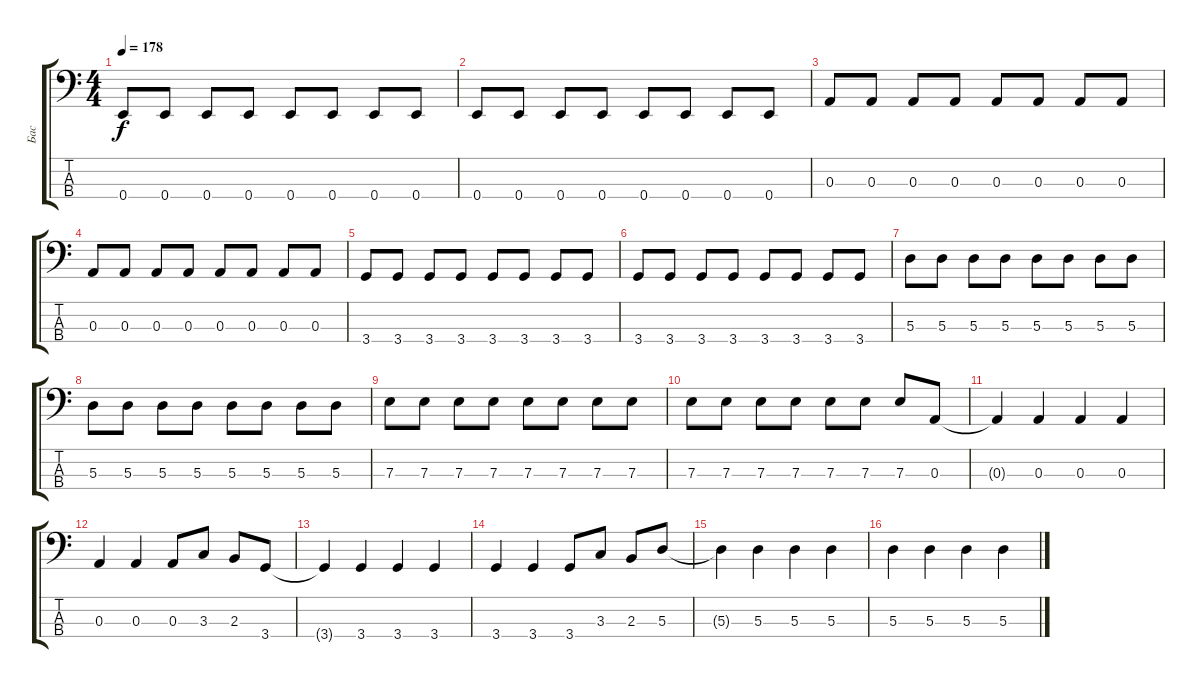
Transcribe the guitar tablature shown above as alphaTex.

\track ("Бас" "Бас") {instrument electricbasspick}
\staff {score tabs}
\tuning (G2 D2 A1 E1) {hide}
\ts (4 4)
\tempo 178
\clef f4
\ks c
0.4.8{dy f} 0.4.8 0.4.8 0.4.8 0.4.8 0.4.8 0.4.8 0.4.8 |
0.4.8 0.4.8 0.4.8 0.4.8 0.4.8 0.4.8 0.4.8 0.4.8 |
0.3.8 0.3.8 0.3.8 0.3.8 0.3.8 0.3.8 0.3.8 0.3.8 |
0.3.8 0.3.8 0.3.8 0.3.8 0.3.8 0.3.8 0.3.8 0.3.8 |
3.4.8 3.4.8 3.4.8 3.4.8 3.4.8 3.4.8 3.4.8 3.4.8 |
3.4.8 3.4.8 3.4.8 3.4.8 3.4.8 3.4.8 3.4.8 3.4.8 |
5.3.8 5.3.8 5.3.8 5.3.8 5.3.8 5.3.8 5.3.8 5.3.8 |
5.3.8 5.3.8 5.3.8 5.3.8 5.3.8 5.3.8 5.3.8 5.3.8 |
7.3.8 7.3.8 7.3.8 7.3.8 7.3.8 7.3.8 7.3.8 7.3.8 |
7.3.8 7.3.8 7.3.8 7.3.8 7.3.8 7.3.8 7.3.8 0.3.8 |
0.3{t}.4 0.3.4 0.3.4 0.3.4 |
0.3.4 0.3.4 0.3.8 3.3.8 2.3.8 3.4.8 |
3.4{t}.4 3.4.4 3.4.4 3.4.4 |
3.4.4 3.4.4 3.4.8 3.3.8 2.3.8 5.3.8 |
5.3{t}.4 5.3.4 5.3.4 5.3.4 |
5.3.4 5.3.4 5.3.4 5.3.4
